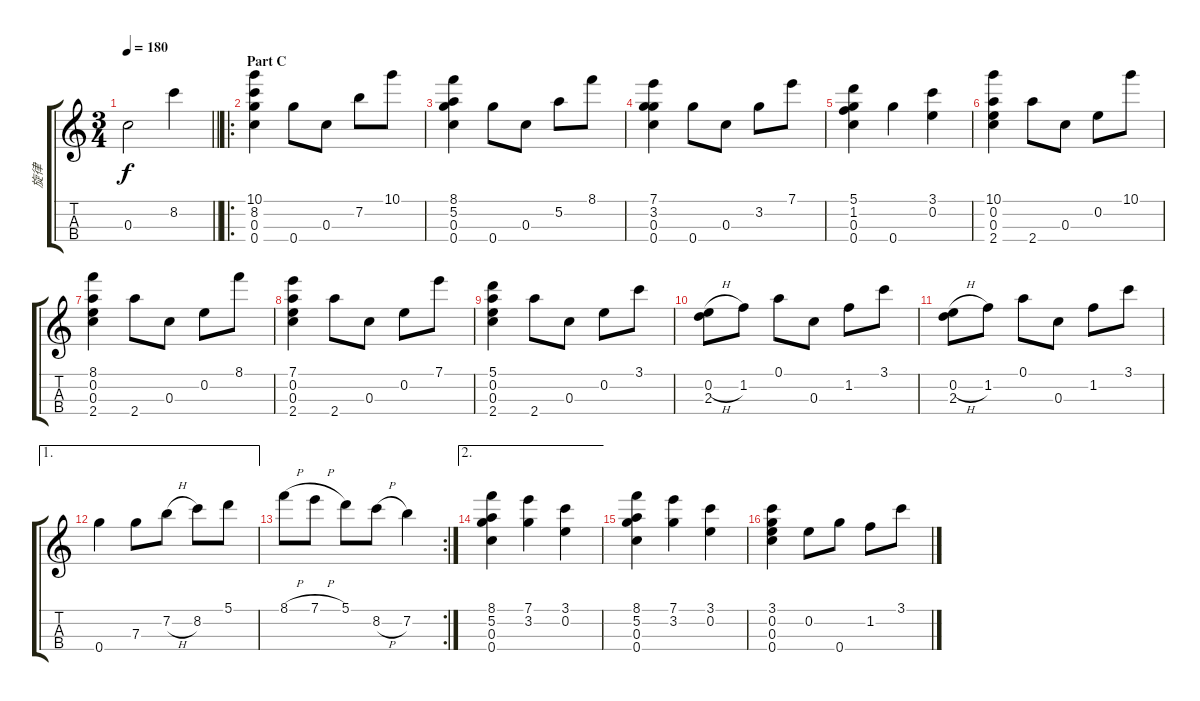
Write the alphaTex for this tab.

\track ("旋律" "旋律") {instrument acousticguitarnylon}
\staff {score tabs}
\tuning (A4 E4 C4 G4) {hide}
\ts (3 4)
\tempo 180
\clef g2
\barLineRight lightlight
\ks c
0.3.2{dy f} 8.2.4 |
\ro
\section ("" "Part C")
(10.1 8.2 0.3 0.4).4 0.4.8 0.3.8 7.2.8 10.1.8 |
(8.1 5.2 0.3 0.4).4 0.4.8 0.3.8 5.2.8 8.1.8 |
(7.1 3.2 0.3 0.4).4 0.4.8 0.3.8 3.2.8 7.1.8 |
(5.1 1.2 0.3 0.4).4 0.4.4 (3.1 0.2).4 |
(10.1 0.2 0.3 2.4).4 2.4.8 0.3.8 0.2.8 10.1.8 |
(8.1 0.2 0.3 2.4).4 2.4.8 0.3.8 0.2.8 8.1.8 |
(7.1 0.2 0.3 2.4).4 2.4.8 0.3.8 0.2.8 7.1.8 |
(5.1 0.2 0.3 2.4).4 2.4.8 0.3.8 0.2.8 3.1.8 |
(0.2{h} 2.3).8 1.2.8 0.1.8 0.3.8 1.2.8 3.1.8 |
(0.2{h} 2.3).8 1.2.8 0.1.8 0.3.8 1.2.8 3.1.8 |
\ae 1
0.4.4 7.3.8 7.2{h}.8 8.2.8 5.1.8 |
\rc 2
8.1{h}.8 7.1{h}.8 5.1.8 8.2{h}.8 7.2.4 |
\ae 2
(8.1 5.2 0.3 0.4).4 (7.1 3.2).4 (3.1 0.2).4 |
(8.1 5.2 0.3 0.4).4 (7.1 3.2).4 (3.1 0.2).4 |
(3.1 0.2 0.3 0.4).4 0.2.8 0.4.8 1.2.8 3.1.8
